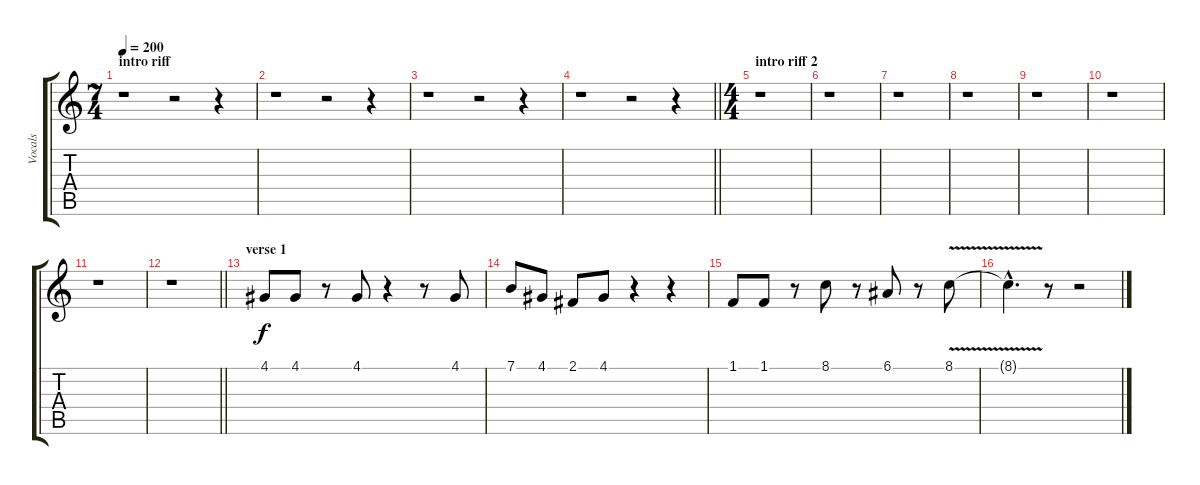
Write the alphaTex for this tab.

\track ("Vocals" "Vocals") {instrument oboe}
\staff {score tabs}
\tuning (E4 B3 G3 D3 A2 E2) {hide}
\ts (7 4)
\section ("" "intro riff")
\tempo 200
\clef g2
\ks c
r.1{dy f instrument oboe} r.2 r.4 |
r.1 r.2 r.4 |
r.1 r.2 r.4 |
\barLineRight lightlight
r.1 r.2 r.4 |
\ts (4 4)
\section ("" "intro riff 2")
r.1 |
r.1 |
r.1 |
r.1 |
r.1 |
r.1 |
r.1 |
\barLineRight lightlight
r.1 |
\section ("" "verse 1")
4.1.8 4.1.8 r.8 4.1.8 r.4 r.8 4.1.8 |
7.1.8 4.1.8 2.1.8 4.1.8 r.4 r.4 |
1.1.8 1.1.8 r.8 8.1.8 r.8 6.1.8 r.8 8.1{v}.8 |
8.1{hac t}.4{d} r.8 r.2
